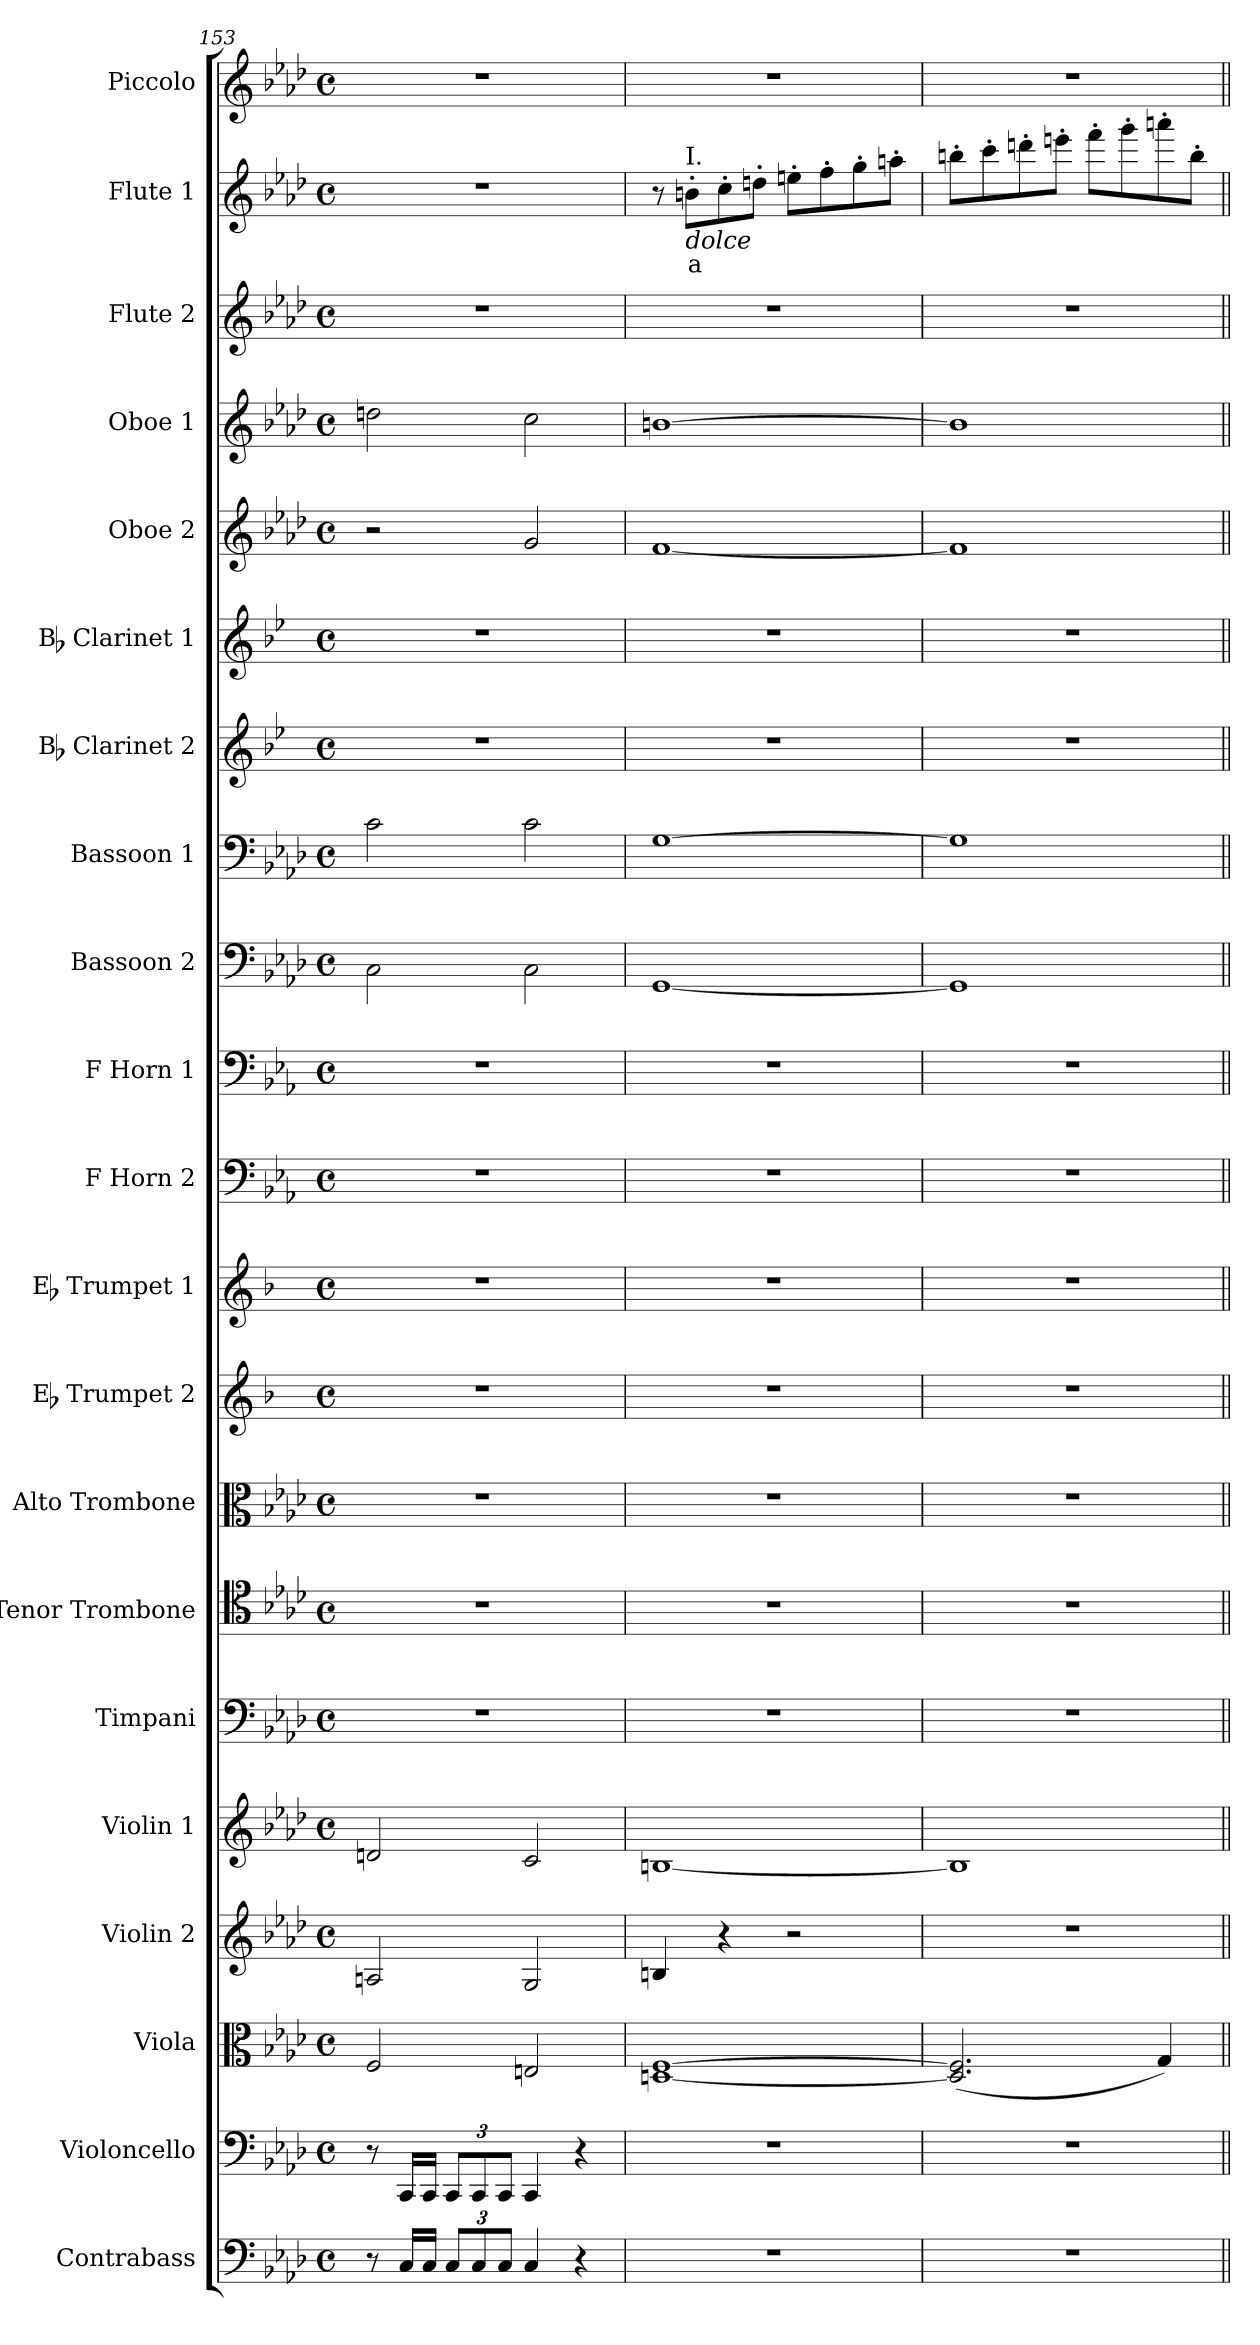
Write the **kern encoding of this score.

**kern	**kern	**kern	**kern	**kern	**kern	**kern	**kern	**kern	**kern	**kern	**kern	**kern	**kern	**kern	**kern	**kern	**kern	**kern	**kern	**text	**kern
*part21	*part20	*part19	*part18	*part17	*part16	*part15	*part14	*part13	*part12	*part11	*part10	*part9	*part8	*part7	*part6	*part5	*part4	*part3	*part2	*part2	*part1
*staff21	*staff20	*staff19	*staff18	*staff17	*staff16	*staff15	*staff14	*staff13	*staff12	*staff11	*staff10	*staff9	*staff8	*staff7	*staff6	*staff5	*staff4	*staff3	*staff2	*staff2	*staff1
*I"Contrabass	*I"Violoncello	*I"Viola	*I"Violin 2	*I"Violin 1	*I"Timpani	*I"Tenor Trombone	*I"Alto Trombone	*I"Eb Trumpet 2	*I"Eb Trumpet 1	*I"F Horn 2	*I"F Horn 1	*I"Bassoon 2	*I"Bassoon 1	*I"Bb Clarinet 2	*I"Bb Clarinet 1	*I"Oboe 2	*I"Oboe 1	*I"Flute 2	*I"Flute 1	*	*I"Piccolo
*I'Cb	*I'Vc	*I'Vla	*I'Vln 2	*I'Vln 1	*I'Timp	*I'T Trb	*I'A Trb	*I'Tpt 2	*I'Tpt 1	*I'Hn 2	*I'Hn 1	*I'Bsn 2	*I'Bsn 1	*I'Cl 2	*I'Cl 1	*I'Ob 2	*I'Ob 1	*I'Fl 2	*I'Fl 1	*	*I'Picc
*clefF4	*clefF4	*clefC3	*clefG2	*clefG2	*clefF4	*clefC4	*clefC3	*clefG2	*clefG2	*clefF4	*clefF4	*clefF4	*clefF4	*clefG2	*clefG2	*clefG2	*clefG2	*clefG2	*clefG2	*	*clefG2
*ITrd7c12	*	*	*	*	*	*	*	*ITrd-2c-3	*ITrd-2c-3	*ITrd4c7	*ITrd4c7	*	*	*ITrd1c2	*ITrd1c2	*	*	*	*	*	*ITrd-7c-12
*k[b-e-a-d-]	*k[b-e-a-d-]	*k[b-e-a-d-]	*k[b-e-a-d-]	*k[b-e-a-d-]	*k[b-e-a-d-]	*k[b-e-a-d-]	*k[b-e-a-d-]	*k[b-e-a-d-]	*k[b-e-a-d-]	*k[b-e-a-d-]	*k[b-e-a-d-]	*k[b-e-a-d-]	*k[b-e-a-d-]	*k[b-e-a-d-]	*k[b-e-a-d-]	*k[b-e-a-d-]	*k[b-e-a-d-]	*k[b-e-a-d-]	*k[b-e-a-d-]	*	*k[b-e-a-d-]
*M4/4	*M4/4	*M4/4	*M4/4	*M4/4	*M4/4	*M4/4	*M4/4	*M4/4	*M4/4	*M4/4	*M4/4	*M4/4	*M4/4	*M4/4	*M4/4	*M4/4	*M4/4	*M4/4	*M4/4	*	*M4/4
*met(c)	*met(c)	*met(c)	*met(c)	*met(c)	*met(c)	*met(c)	*met(c)	*met(c)	*met(c)	*met(c)	*met(c)	*met(c)	*met(c)	*met(c)	*met(c)	*met(c)	*met(c)	*met(c)	*met(c)	*	*met(c)
=153	=153	=153	=153	=153	=153	=153	=153	=153	=153	=153	=153	=153	=153	=153	=153	=153	=153	=153	=153	=153	=153
8r	8r	2F/	2An/	2dn/	1r	1r	1r	1r	1r	1r	1r	2C\	2c\	1r	1r	2r	2ddn\	1r	1r	.	1r
16CC/LL	16CC/LL	.	.	.	.	.	.	.	.	.	.	.	.	.	.	.	.	.	.	.	.
16CC/JJ	16CC/JJ	.	.	.	.	.	.	.	.	.	.	.	.	.	.	.	.	.	.	.	.
*Xbrackettup	*Xbrackettup	*	*	*	*	*	*	*	*	*	*	*	*	*	*	*	*	*	*	*	*
12CC/L	12CC/L	.	.	.	.	.	.	.	.	.	.	.	.	.	.	.	.	.	.	.	.
12CC/	12CC/	.	.	.	.	.	.	.	.	.	.	.	.	.	.	.	.	.	.	.	.
12CC/J	12CC/J	.	.	.	.	.	.	.	.	.	.	.	.	.	.	.	.	.	.	.	.
4CC/	4CC/	2En/	2G/	2c/	.	.	.	.	.	.	.	2C\	2c\	.	.	2g/	2cc\	.	.	.	.
4r	4r	.	.	.	.	.	.	.	.	.	.	.	.	.	.	.	.	.	.	.	.
=154	=154	=154	=154	=154	=154	=154	=154	=154	=154	=154	=154	=154	=154	=154	=154	=154	=154	=154	=154	=154	=154
1r	1r	[1Dn [1F	4Bn/	[1Bn	1r	1r	1r	1r	1r	1r	1r	[1GG	[1G	1r	1r	[1f	[1bn	1r	8r	.	1r
!	!	!	!	!	!	!	!	!	!	!	!	!	!	!	!	!	!	!	!LO:TX:a:t=I.	!	!
!	!	!	!	!	!	!	!	!	!	!	!	!	!	!	!	!	!	!	!LO:TX:b:i:t=dolce	!	!
!	!	!	!	!	!	!	!	!	!	!	!	!	!	!	!	!	!	!	!	!LO:LY:b:color=#FF0000	!
.	.	.	.	.	.	.	.	.	.	.	.	.	.	.	.	.	.	.	8bn'\L	a	.
.	.	.	4r	.	.	.	.	.	.	.	.	.	.	.	.	.	.	.	8cc'\	.	.
.	.	.	.	.	.	.	.	.	.	.	.	.	.	.	.	.	.	.	8ddn'\J	.	.
.	.	.	2r	.	.	.	.	.	.	.	.	.	.	.	.	.	.	.	8een'\L	.	.
.	.	.	.	.	.	.	.	.	.	.	.	.	.	.	.	.	.	.	8ff'\	.	.
.	.	.	.	.	.	.	.	.	.	.	.	.	.	.	.	.	.	.	8gg'\	.	.
.	.	.	.	.	.	.	.	.	.	.	.	.	.	.	.	.	.	.	8aan'\J	.	.
=155	=155	=155	=155	=155	=155	=155	=155	=155	=155	=155	=155	=155	=155	=155	=155	=155	=155	=155	=155	=155	=155
1r	1r	(2.D/] 2.F/]	1r	1B]	1r	1r	1r	1r	1r	1r	1r	1GG]	1G]	1r	1r	1f]	1b]	1r	8bbn'\L	.	1r
.	.	.	.	.	.	.	.	.	.	.	.	.	.	.	.	.	.	.	8ccc'\	.	.
.	.	.	.	.	.	.	.	.	.	.	.	.	.	.	.	.	.	.	8dddn'\	.	.
.	.	.	.	.	.	.	.	.	.	.	.	.	.	.	.	.	.	.	8eeen'\J	.	.
.	.	.	.	.	.	.	.	.	.	.	.	.	.	.	.	.	.	.	8fff'\L	.	.
.	.	.	.	.	.	.	.	.	.	.	.	.	.	.	.	.	.	.	8ggg'\	.	.
.	.	4G/)	.	.	.	.	.	.	.	.	.	.	.	.	.	.	.	.	8aaan'\	.	.
.	.	.	.	.	.	.	.	.	.	.	.	.	.	.	.	.	.	.	8bb'\J	.	.
=||	=||	=||	=||	=||	=||	=||	=||	=||	=||	=||	=||	=||	=||	=||	=||	=||	=||	=||	=||	=||	=||
*-	*-	*-	*-	*-	*-	*-	*-	*-	*-	*-	*-	*-	*-	*-	*-	*-	*-	*-	*-	*-	*-
